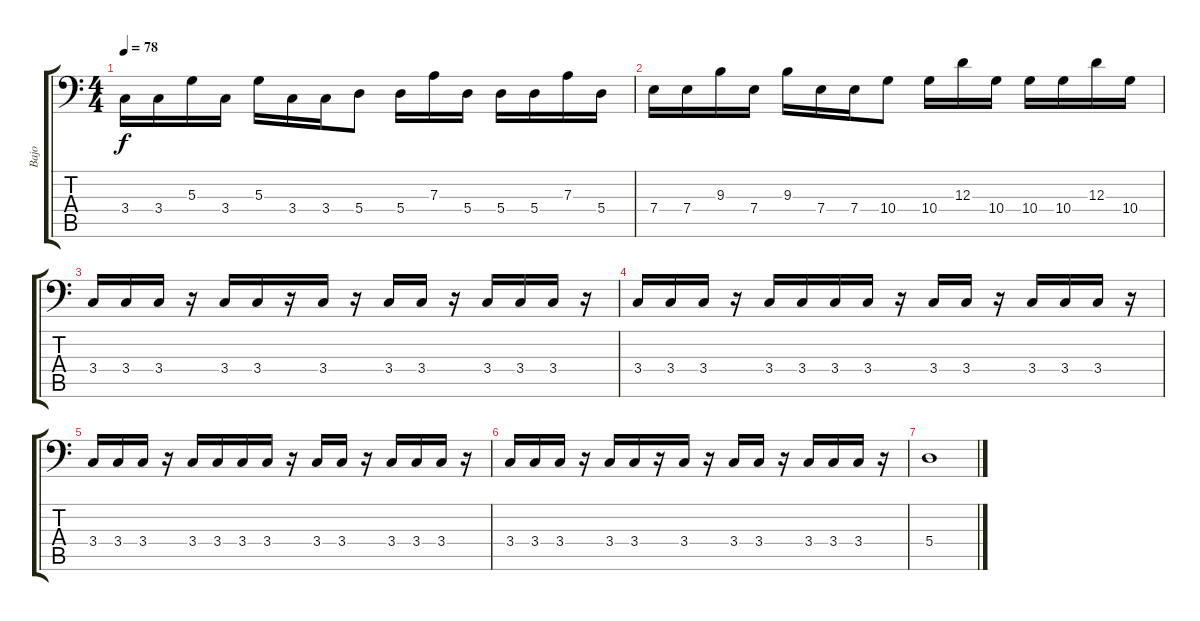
\track ("Bajo" "Bajo") {instrument fretlessbass}
\staff {score tabs}
\tuning (C3 G2 D2 A1 E1 B0) {hide}
\ts (4 4)
\tempo 78
\clef f4
\ks c
3.4.16{dy f} 3.4.16 5.3.16 3.4.16 5.3.16 3.4.16 3.4.16 5.4.8 5.4.16 7.3.16 5.4.16 5.4.16 5.4.16 7.3.16 5.4.16 |
7.4.16 7.4.16 9.3.16 7.4.16 9.3.16 7.4.16 7.4.16 10.4.8 10.4.16 12.3.16 10.4.16 10.4.16 10.4.16 12.3.16 10.4.16 |
3.4.16 3.4.16 3.4.16 r.16 3.4.16 3.4.16 r.16 3.4.16 r.16 3.4.16 3.4.16 r.16 3.4.16 3.4.16 3.4.16 r.16 |
3.4.16 3.4.16 3.4.16 r.16 3.4.16 3.4.16 3.4.16 3.4.16 r.16 3.4.16 3.4.16 r.16 3.4.16 3.4.16 3.4.16 r.16 |
3.4.16 3.4.16 3.4.16 r.16 3.4.16 3.4.16 3.4.16 3.4.16 r.16 3.4.16 3.4.16 r.16 3.4.16 3.4.16 3.4.16 r.16 |
3.4.16 3.4.16 3.4.16 r.16 3.4.16 3.4.16 r.16 3.4.16 r.16 3.4.16 3.4.16 r.16 3.4.16 3.4.16 3.4.16 r.16 |
5.4.1
